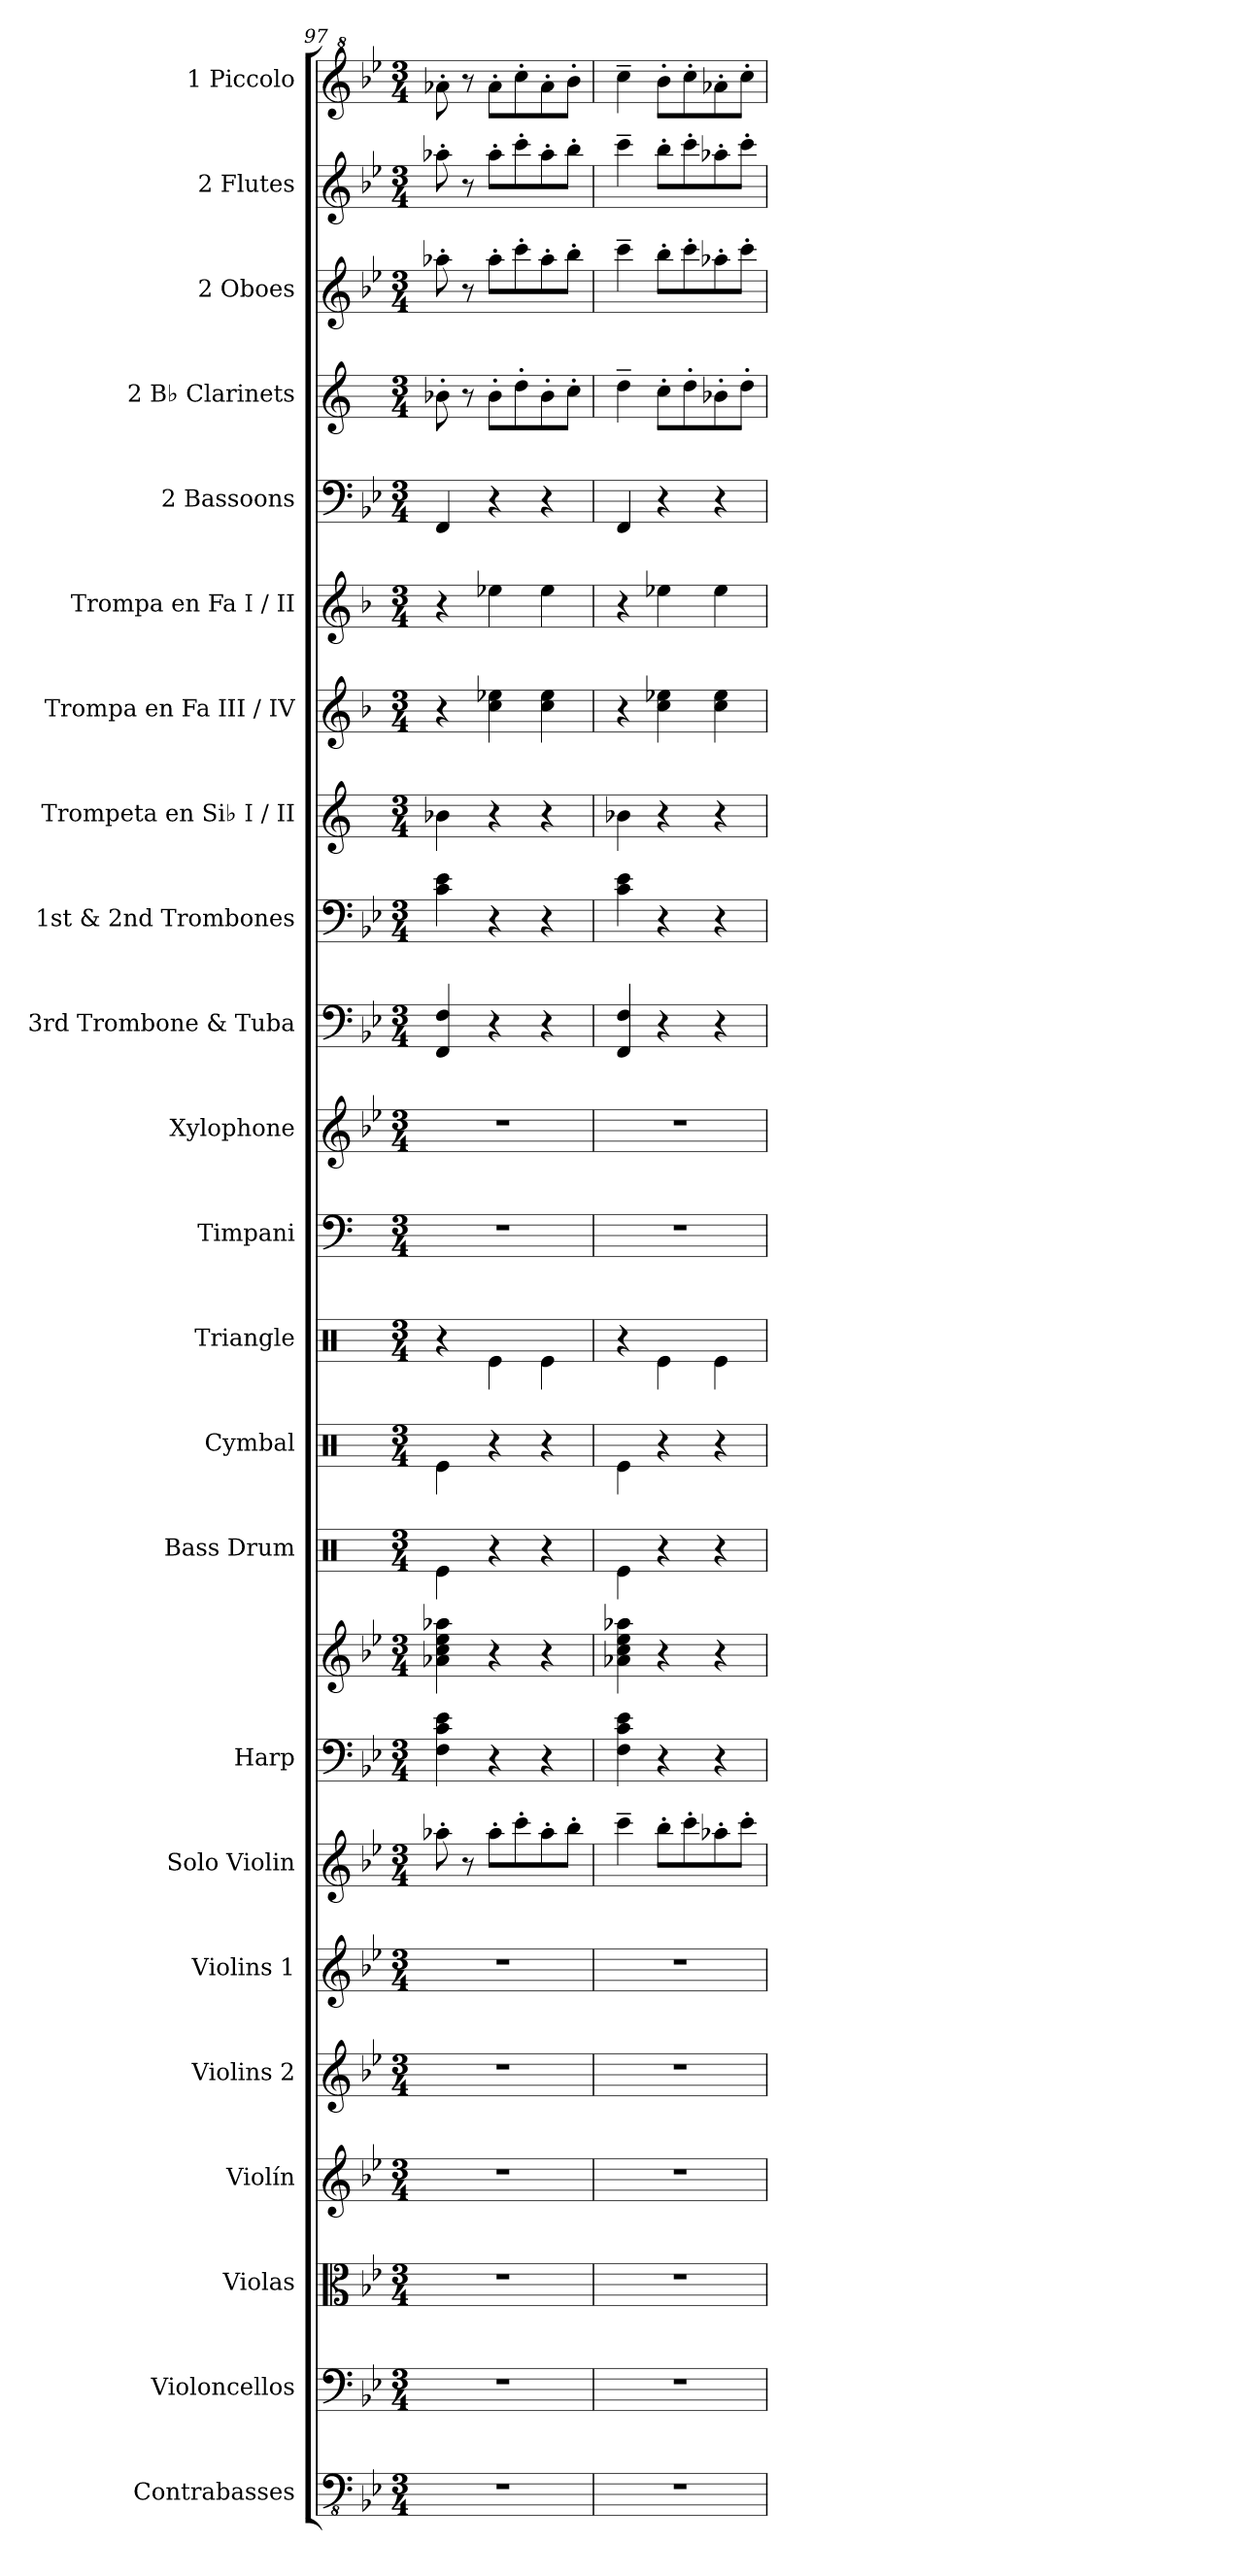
**kern	**kern	**kern	**kern	**kern	**kern	**kern	**kern	**kern	**kern	**kern	**kern	**kern	**kern	**kern	**kern	**kern	**kern	**kern	**kern	**kern	**kern	**kern	**kern
*part23	*part22	*part21	*part20	*part19	*part18	*part17	*part16	*part16	*part15	*part14	*part13	*part12	*part11	*part10	*part9	*part8	*part7	*part6	*part5	*part4	*part3	*part2	*part1
*staff24	*staff23	*staff22	*staff21	*staff20	*staff19	*staff18	*staff17	*staff16	*staff15	*staff14	*staff13	*staff12	*staff11	*staff10	*staff9	*staff8	*staff7	*staff6	*staff5	*staff4	*staff3	*staff2	*staff1
*I"Contrabasses	*I"Violoncellos	*I"Violas	*I"Violín	*I"Violins 2	*I"Violins 1	*I"Solo Violin	*I"Harp	*	*I"Bass Drum	*I"Cymbal	*I"Triangle	*I"Timpani	*I"Xylophone	*I"3rd Trombone     &amp; Tuba	*I"1st &amp; 2nd Trombones	*I"Trompeta en Si♭  I / II	*I"Trompa en Fa   III / IV	*I"Trompa en Fa I / II	*I"2 Bassoons	*I"2 B♭ Clarinets	*I"2 Oboes	*I"2 Flutes	*I"1 Piccolo
*I'Cbs.	*I'Vlcs.	*I'Vlas.	*I'Vln.	*I'Vlns. 2	*I'Vlns. 1	*I'S. Vln.	*I'Hrp.	*	*I'B. Dr.	*I'Cym.	*I'Trgl.	*I'Timp.	*I'Xyl.	*I'3rd Trb. &amp; Tba.	*I'1st &amp; 2nd    Trbs.	*I'Tpt. Si♭  I / II	*I'Trmp. Fa   III / IV	*I'Trmp. Fa I / II	*I'2 Bsns.	*I'2 B♭ Cls.	*I'2 Obs.	*I'2 Fls.	*I'1 Picc.
!!LO:PB:g=z
*clefFv4	*clefF4	*clefC3	*clefG2	*clefG2	*clefG2	*clefG2	*clefF4	*clefG2	*clefX	*clefX	*clefX	*clefF4	*clefG2	*clefF4	*clefF4	*clefG2	*clefG2	*clefG2	*clefF4	*clefG2	*clefG2	*clefG2	*clefG^2
*	*	*	*	*	*	*	*	*	*	*	*	*	*ITrd-7c-12	*	*	*ITrd1c2	*ITrd4c7	*ITrd4c7	*	*ITrd1c2	*	*	*ITrd-7c-12
*k[b-e-]	*k[b-e-]	*k[b-e-]	*k[b-e-]	*k[b-e-]	*k[b-e-]	*k[b-e-]	*k[b-e-]	*k[b-e-]	*k[]	*k[]	*k[]	*k[]	*k[b-e-]	*k[b-e-]	*k[b-e-]	*k[b-e-]	*k[b-e-]	*k[b-e-]	*k[b-e-]	*k[b-e-]	*k[b-e-]	*k[b-e-]	*k[b-e-]
*M3/4	*M3/4	*M3/4	*M3/4	*M3/4	*M3/4	*M3/4	*M3/4	*M3/4	*M3/4	*M3/4	*M3/4	*M3/4	*M3/4	*M3/4	*M3/4	*M3/4	*M3/4	*M3/4	*M3/4	*M3/4	*M3/4	*M3/4	*M3/4
=97	=97	=97	=97	=97	=97	=97	=97	=97	=97	=97	=97	=97	=97	=97	=97	=97	=97	=97	=97	=97	=97	=97	=97
2.r	2.r	2.r	2.r	2.r	2.r	8aa-X'\	4F\ 4c\ 4e-\	4a-X\ 4cc\ 4ee-\ 4aa-X\	4Re\	4Re\	4r	2.r	2.r	4FF/ 4F/	4c\ 4e-\	4a-X\	4r	4r	4FF/	8a-X'\	8aa-X'\	8aa-X'\	8aaa-X'\
.	.	.	.	.	.	8r	.	.	.	.	.	.	.	.	.	.	.	.	.	8r	8r	8r	8r
.	.	.	.	.	.	8aa-'\L	4r	4r	4r	4r	4Re\	.	.	4r	4r	4r	4f\ 4a-X\	4a-X\	4r	8a-'\L	8aa-'\L	8aa-'\L	8aaa-'\L
.	.	.	.	.	.	8ccc'\	.	.	.	.	.	.	.	.	.	.	.	.	.	8cc'\	8ccc'\	8ccc'\	8cccc'\
.	.	.	.	.	.	8aa-'\	4r	4r	4r	4r	4Re\	.	.	4r	4r	4r	4f\ 4a-\	4a-\	4r	8a-'\	8aa-'\	8aa-'\	8aaa-'\
.	.	.	.	.	.	8bb-'\J	.	.	.	.	.	.	.	.	.	.	.	.	.	8b-'\J	8bb-'\J	8bb-'\J	8bbb-'\J
=98	=98	=98	=98	=98	=98	=98	=98	=98	=98	=98	=98	=98	=98	=98	=98	=98	=98	=98	=98	=98	=98	=98	=98
2.r	2.r	2.r	2.r	2.r	2.r	4ccc~\	4F\ 4c\ 4e-\	4a-X\ 4cc\ 4ee-\ 4aa-X\	4Re\	4Re\	4r	2.r	2.r	4FF/ 4F/	4c\ 4e-\	4a-X\	4r	4r	4FF/	4cc~\	4ccc~\	4ccc~\	4cccc~\
.	.	.	.	.	.	8bb-'\L	4r	4r	4r	4r	4Re\	.	.	4r	4r	4r	4f\ 4a-X\	4a-X\	4r	8b-'\L	8bb-'\L	8bb-'\L	8bbb-'\L
.	.	.	.	.	.	8ccc'\	.	.	.	.	.	.	.	.	.	.	.	.	.	8cc'\	8ccc'\	8ccc'\	8cccc'\
.	.	.	.	.	.	8aa-X'\	4r	4r	4r	4r	4Re\	.	.	4r	4r	4r	4f\ 4a-\	4a-\	4r	8a-X'\	8aa-X'\	8aa-X'\	8aaa-X'\
.	.	.	.	.	.	8ccc'\J	.	.	.	.	.	.	.	.	.	.	.	.	.	8cc'\J	8ccc'\J	8ccc'\J	8cccc'\J
=	=	=	=	=	=	=	=	=	=	=	=	=	=	=	=	=	=	=	=	=	=	=	=
*-	*-	*-	*-	*-	*-	*-	*-	*-	*-	*-	*-	*-	*-	*-	*-	*-	*-	*-	*-	*-	*-	*-	*-
